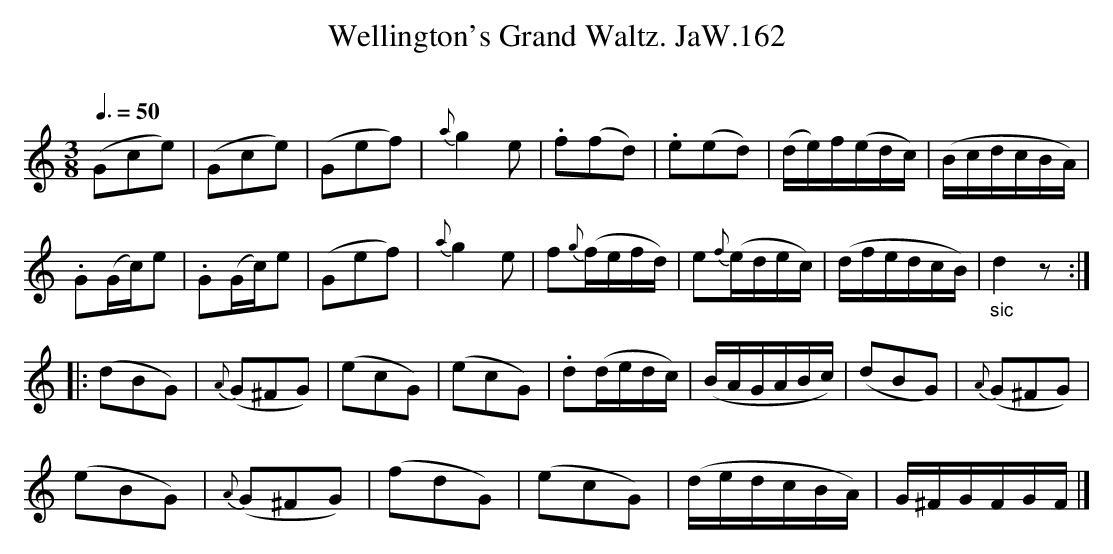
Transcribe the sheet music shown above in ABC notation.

X:1
T:Wellington's Grand Waltz. JaW.162
M:3/8
L:1/16
Q:3/8=50
O:
K:C
(G2c2e2)|(G2c2e2)|(G2e2f2)|{a}g4e2|\
.f2(f2d2)|.e2(e2d2)|(de)f(edc)|(BcdcBA)|
.G2(Gc)e2|.G2(Gc)e2|(G2e2f2)|{a}g4e2|\
f2{g}(fefd)|e2{f}(edec)|(dfedcB)|"_sic"d4z2:|
|:(d2B2G2)|{A}(G2^F2G2)|(e2c2G2)|(e2c2G2)|\
.d2(dedc)|(BAGABc)|(d2B2G2)|{A}(G2^F2G2)|
(e2B2G2)|{A}(G2^F2G2)|(f2d2G2)|(e2c2G2)|\
(dedcBA)|G^FGFGF|]
